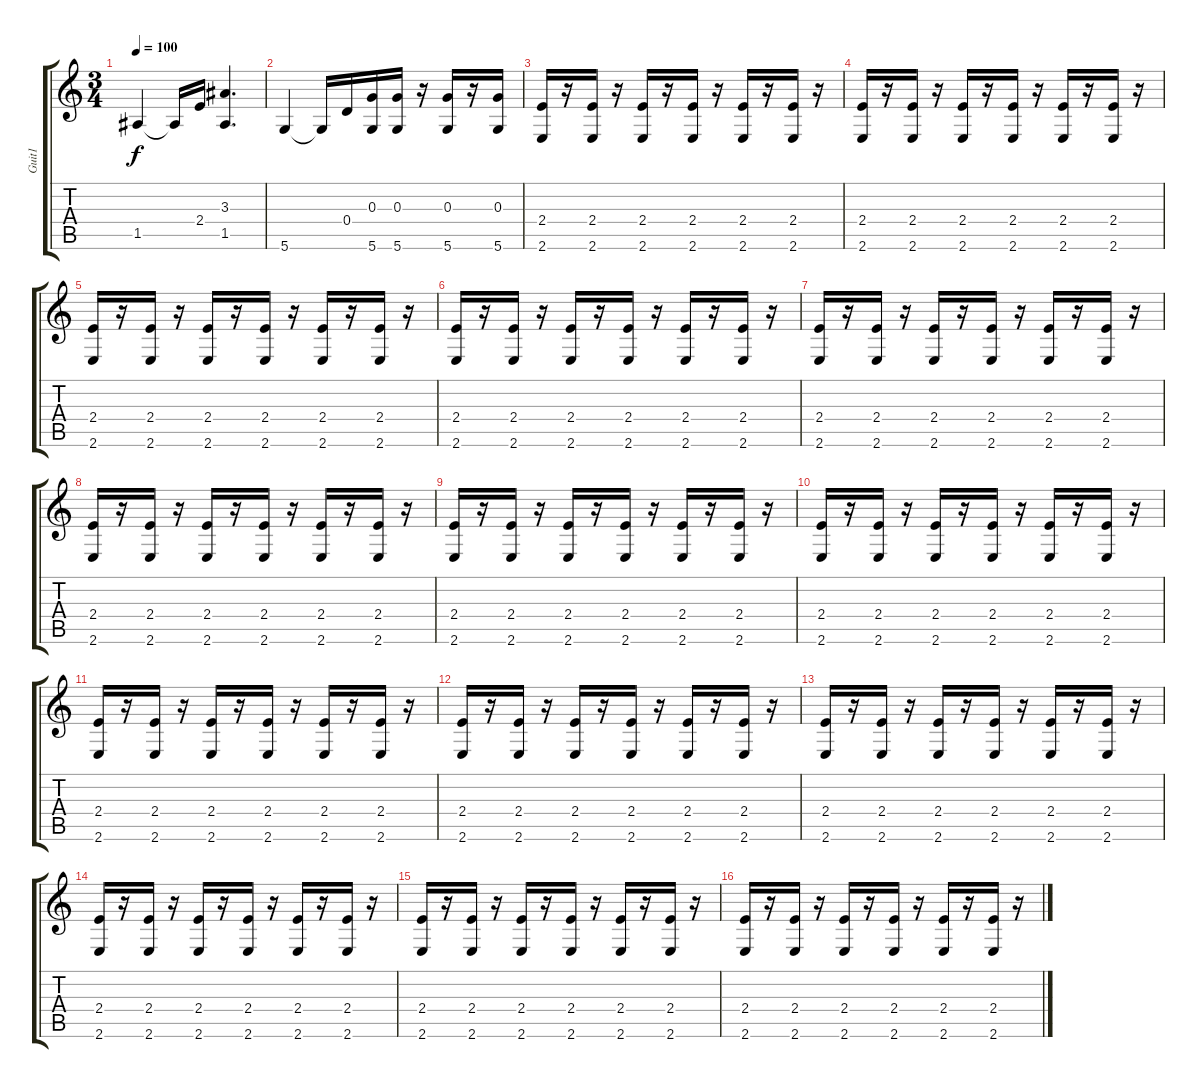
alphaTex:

\track ("Guit1" "Guit1") {instrument distortionguitar}
\staff {score tabs}
\tuning (E4 B3 G3 D3 A2 D2) {hide}
\ts (3 4)
\tempo 100
\clef g2
\ks c
1.5.4{dy f} 1.5{t}.16 2.4.16 (3.3 1.5).4{d} |
5.6.4 5.6{t}.16 0.4.16 (0.3 5.6).16 (0.3 5.6).16 r.16 (0.3 5.6).16 r.16 (0.3 5.6).16 |
(2.4 2.6).16 r.16 (2.4 2.6).16 r.16 (2.4 2.6).16 r.16 (2.4 2.6).16 r.16 (2.4 2.6).16 r.16 (2.4 2.6).16 r.16 |
(2.4 2.6).16 r.16 (2.4 2.6).16 r.16 (2.4 2.6).16 r.16 (2.4 2.6).16 r.16 (2.4 2.6).16 r.16 (2.4 2.6).16 r.16 |
(2.4 2.6).16 r.16 (2.4 2.6).16 r.16 (2.4 2.6).16 r.16 (2.4 2.6).16 r.16 (2.4 2.6).16 r.16 (2.4 2.6).16 r.16 |
(2.4 2.6).16 r.16 (2.4 2.6).16 r.16 (2.4 2.6).16 r.16 (2.4 2.6).16 r.16 (2.4 2.6).16 r.16 (2.4 2.6).16 r.16 |
(2.4 2.6).16 r.16 (2.4 2.6).16 r.16 (2.4 2.6).16 r.16 (2.4 2.6).16 r.16 (2.4 2.6).16 r.16 (2.4 2.6).16 r.16 |
(2.4 2.6).16 r.16 (2.4 2.6).16 r.16 (2.4 2.6).16 r.16 (2.4 2.6).16 r.16 (2.4 2.6).16 r.16 (2.4 2.6).16 r.16 |
(2.4 2.6).16 r.16 (2.4 2.6).16 r.16 (2.4 2.6).16 r.16 (2.4 2.6).16 r.16 (2.4 2.6).16 r.16 (2.4 2.6).16 r.16 |
(2.4 2.6).16 r.16 (2.4 2.6).16 r.16 (2.4 2.6).16 r.16 (2.4 2.6).16 r.16 (2.4 2.6).16 r.16 (2.4 2.6).16 r.16 |
(2.4 2.6).16 r.16 (2.4 2.6).16 r.16 (2.4 2.6).16 r.16 (2.4 2.6).16 r.16 (2.4 2.6).16 r.16 (2.4 2.6).16 r.16 |
(2.4 2.6).16 r.16 (2.4 2.6).16 r.16 (2.4 2.6).16 r.16 (2.4 2.6).16 r.16 (2.4 2.6).16 r.16 (2.4 2.6).16 r.16 |
(2.4 2.6).16 r.16 (2.4 2.6).16 r.16 (2.4 2.6).16 r.16 (2.4 2.6).16 r.16 (2.4 2.6).16 r.16 (2.4 2.6).16 r.16 |
(2.4 2.6).16 r.16 (2.4 2.6).16 r.16 (2.4 2.6).16 r.16 (2.4 2.6).16 r.16 (2.4 2.6).16 r.16 (2.4 2.6).16 r.16 |
(2.4 2.6).16 r.16 (2.4 2.6).16 r.16 (2.4 2.6).16 r.16 (2.4 2.6).16 r.16 (2.4 2.6).16 r.16 (2.4 2.6).16 r.16 |
(2.4 2.6).16 r.16 (2.4 2.6).16 r.16 (2.4 2.6).16 r.16 (2.4 2.6).16 r.16 (2.4 2.6).16 r.16 (2.4 2.6).16 r.16
